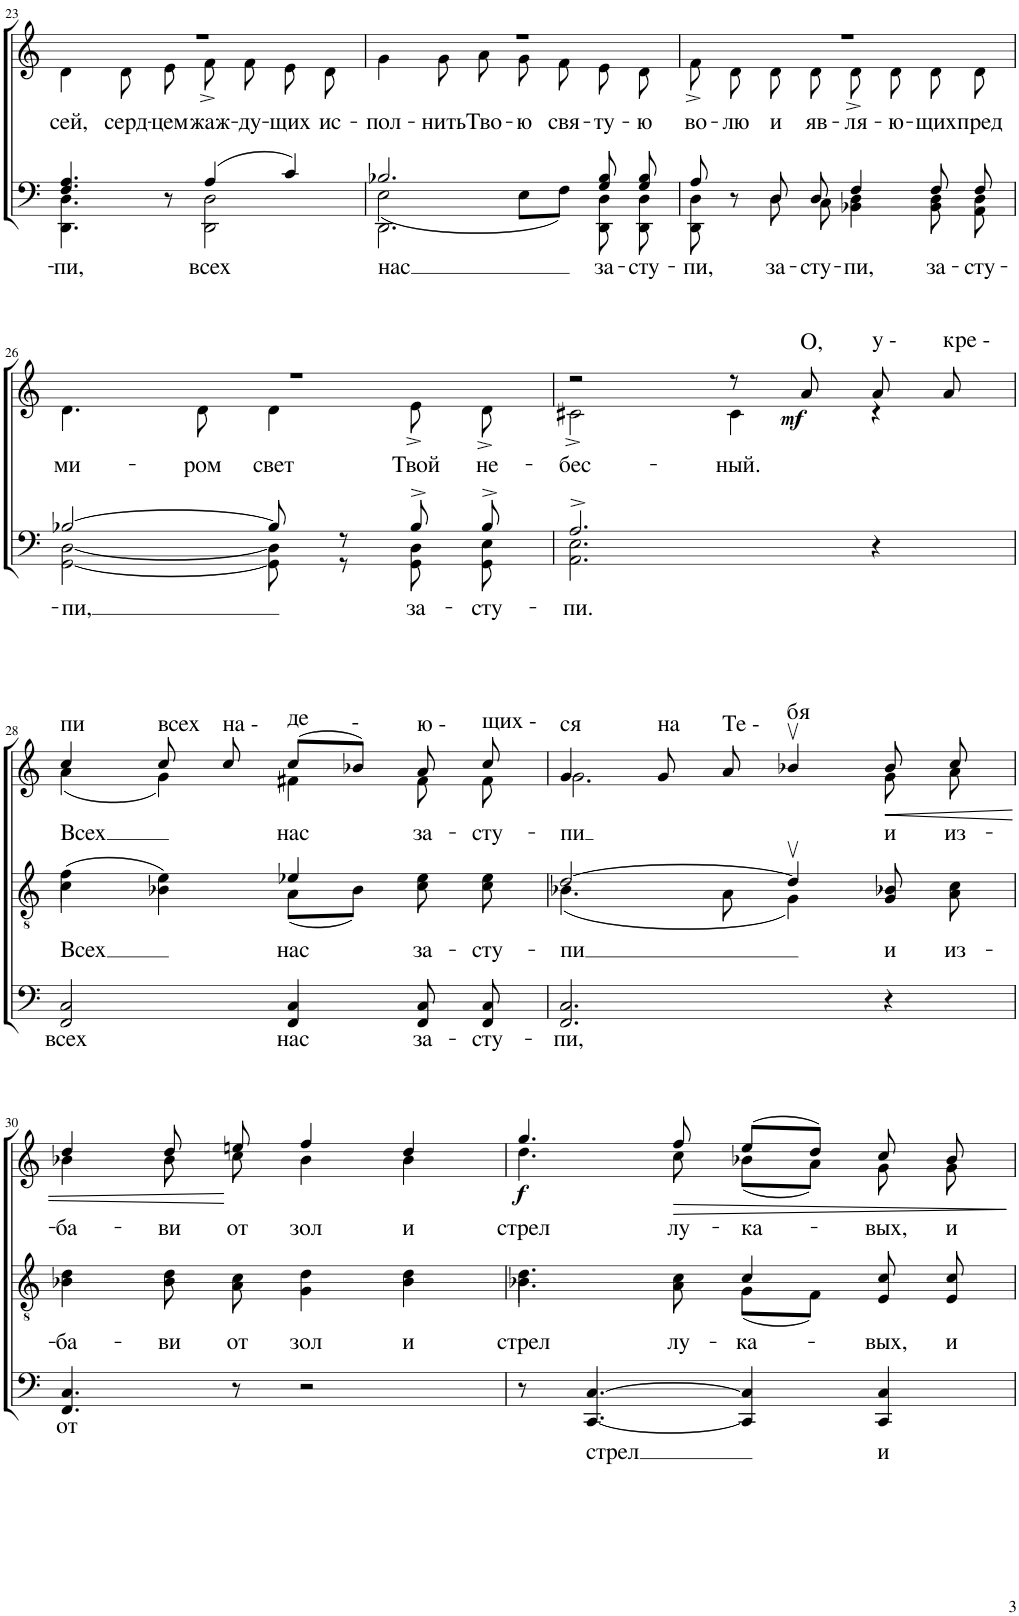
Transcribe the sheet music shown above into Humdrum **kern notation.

**kern	**text	**text	**kern	**text	**text	**kern	**text	**text	**dynam	**harte
*part3	*part3	*part3	*part2	*part2	*part2	*part1	*part1	*part1	*part1	*part1
*staff3	*staff3	*staff3	*staff2	*staff2	*staff2	*staff1	*staff1	*staff1	*staff1	*
*I"Бас	*	*	*I"Тенор	*	*	*I"Сопрано	*	*	*	*
!!LO:PB:g=z
*clefF4	*	*	*clefGv2	*	*	*clefG2	*	*	*	*
*k[]	*	*	*k[]	*	*	*k[]	*	*	*	*
*M4/4	*	*	*M4/4	*	*	*M4/4	*	*	*	*
*met(c)	*	*	*met(c)	*	*	*met(c)	*	*	*	*
=23	=23	=23	=23	=23	=23	=23	=23	=23	=23	=23
*^	*	*	*	*	*	*	*	*	*	*
!	!	!	!LO:LY:b	!	!	!	!	!	!LO:LY:b	!	!
*	*	*	*	*	*	*	*^	*	*	*	*
4.F/ 4.A/	4.DD\ 4.D\	.	-пи,	1r	.	.	1r	4d\	.	сей,	.	.
!	!	!	!	!	!	!	!	!	!	!LO:LY:b	!	!
.	.	.	.	.	.	.	.	8d\	.	серд-	.	.
!	!	!	!	!	!	!	!	!	!	!LO:LY:b	!	!
8r	8ryy	.	.	.	.	.	.	8e\	.	-цем	.	.
!	!	!	!LO:LY:b	!	!	!	!	!	!	!LO:LY:b	!	!
(4A/	2DD\ 2D\	.	всех	.	.	.	.	8f^\	.	жаж-	.	.
!	!	!	!	!	!	!	!	!	!	!LO:LY:b	!	!
.	.	.	.	.	.	.	.	8f\	.	-ду-	.	.
!	!	!	!	!	!	!	!	!	!	!LO:LY:b	!	!
4c/)	.	.	.	.	.	.	.	8e\	.	-щих	.	.
!	!	!	!	!	!	!	!	!	!	!LO:LY:b	!	!
.	.	.	.	.	.	.	.	8d\	.	ис-	.	.
=24	=24	=24	=24	=24	=24	=24	=24	=24	=24	=24	=24	=24
!	!	!	!LO:LY:b	!	!	!	!	!	!	!LO:LY:b	!	!
*	*^	*	*	*	*	*	*	*	*	*	*	*
2.B-X/	(2E\	2.DD\	.	нас	1r	.	.	1r	4g\	.	-пол-	.	.
!	!	!	!	!	!	!	!	!	!	!	!LO:LY:b	!	!
.	.	.	.	.	.	.	.	.	8g\	.	-нить	.	.
!	!	!	!	!	!	!	!	!	!	!	!LO:LY:b	!	!
.	.	.	.	.	.	.	.	.	8a\	.	Тво-	.	.
!	!	!	!	!	!	!	!	!	!	!	!LO:LY:b	!	!
.	8E\L	.	.	.	.	.	.	.	8g\	.	-ю	.	.
!	!	!	!	!	!	!	!	!	!	!	!LO:LY:b	!	!
.	8F\J)	.	.	.	.	.	.	.	8f\	.	свя-	.	.
!	!	!	!	!LO:LY:b	!	!	!	!	!	!	!LO:LY:b	!	!
8G/ 8B-/	8DD\ 8D\	4ryy	.	за-	.	.	.	.	8e\	.	-ту-	.	.
!	!	!	!	!LO:LY:b	!	!	!	!	!	!	!LO:LY:b	!	!
8G/ 8B-/	8DD\ 8D\	.	.	-сту-	.	.	.	.	8d\	.	-ю	.	.
*	*v	*v	*	*	*	*	*	*	*	*	*	*	*
=25	=25	=25	=25	=25	=25	=25	=25	=25	=25	=25	=25	=25
!	!	!	!LO:LY:b	!	!	!	!	!	!	!LO:LY:b	!	!
8A/	8DD\ 8D\	.	-пи,	1r	.	.	1r	8f^\	.	во-	.	.
!	!	!	!	!	!	!	!	!	!	!LO:LY:b	!	!
8r	8ryy	.	.	.	.	.	.	8d\	.	-лю	.	.
!	!	!	!LO:LY:b	!	!	!	!	!	!	!LO:LY:b	!	!
8D/	8D\	.	за-	.	.	.	.	8d\	.	и	.	.
!	!	!	!LO:LY:b	!	!	!	!	!	!	!LO:LY:b	!	!
8D/	8C\	.	-сту-	.	.	.	.	8d\	.	яв-	.	.
!	!	!	!LO:LY:b	!	!	!	!	!	!	!LO:LY:b	!	!
4F/	4BB-X\ 4D\	.	-пи,	.	.	.	.	8d^\	.	-ля-	.	.
!	!	!	!	!	!	!	!	!	!	!LO:LY:b	!	!
.	.	.	.	.	.	.	.	8d\	.	-ю-	.	.
!	!	!	!LO:LY:b	!	!	!	!	!	!	!LO:LY:b	!	!
8F/	8BB-\ 8D\	.	за-	.	.	.	.	8d\	.	-щих	.	.
!	!	!	!LO:LY:b	!	!	!	!	!	!	!LO:LY:b	!	!
8F/	8AA\ 8D\	.	-сту-	.	.	.	.	8d\	.	пред	.	.
!!LO:LB:g=z	!!
=26	=26	=26	=26	=26	=26	=26	=26	=26	=26	=26	=26	=26
!	!	!	!LO:LY:b	!	!	!	!	!	!	!LO:LY:b	!	!
[2B-X/	[2GG\ [2D\	.	-пи,	1r	.	.	1r	4.d\	.	ми-	.	.
!	!	!	!	!	!	!	!	!	!	!LO:LY:b	!	!
.	.	.	.	.	.	.	.	8d\	.	-ром	.	.
!	!	!	!	!	!	!	!	!	!	!LO:LY:b	!	!
8B-/]	8GG\] 8D\]	.	.	.	.	.	.	4d\	.	свет	.	.
8r	8r	.	.	.	.	.	.	.	.	.	.	.
!	!	!	!LO:LY:b	!	!	!	!	!	!	!LO:LY:b	!	!
8B-^/	8GG\ 8D\	.	за-	.	.	.	.	8e^\	.	Твой	.	.
!	!	!	!LO:LY:b	!	!	!	!	!	!	!LO:LY:b	!	!
8B-^/	8GG\ 8E\	.	-сту-	.	.	.	.	8d^\	.	не-	.	.
=27	=27	=27	=27	=27	=27	=27	=27	=27	=27	=27	=27	=27
!	!	!	!LO:LY:b	!	!	!	!	!	!	!LO:LY:b	!	!
2.A^/	2.AA\ 2.E\	.	-пи.	1r	.	.	2r	2c#X^\	.	-бес-	.	.
!	!	!	!	!	!	!	!	!	!	!LO:LY:b	!	!
.	.	.	.	.	.	.	8r	4c#\	.	-ный.	.	.
!	!	!	!	!	!	!	!	!	!	!	!LO:DY:b	!LO:H:kt=О,
.	.	.	.	.	.	.	8a/	.	.	.	mf	N
!	!	!	!	!	!	!	!	!	!	!	!	!LO:H:kt=у -
4r	4ryy	.	.	.	.	.	8a/	4r	.	.	.	N
!	!	!	!	!	!	!	!	!	!	!	!	!LO:H:kt=кре -
.	.	.	.	.	.	.	8a/	.	.	.	.	N
*v	*v	*	*	*	*	*	*	*	*	*	*	*
!!LO:LB:g=z	!!
=28	=28	=28	=28	=28	=28	=28	=28	=28	=28	=28	=28
!	!LO:LY:b	!	!	!	!LO:LY:b	!	!	!	!LO:LY:b	!	!LO:H:kt=пи
*	*	*	*^	*	*	*	*	*	*	*	*
2FF/ 2C/	всех	.	(4f\	4c\	.	Всех	4cc/	(4a\	.	Всех	.	N
!	!	!	!	!	!	!	!	!	!	!	!	!LO:H:kt=всех
.	.	.	4e\)	4B-X\	.	.	8cc/	4g\)	.	.	.	N
!	!	!	!	!	!	!	!	!	!	!	!	!LO:H:kt=на -
.	.	.	.	.	.	.	8cc/	.	.	.	.	N
!	!LO:LY:b	!	!	!	!	!LO:LY:b	!	!	!	!LO:LY:b	!	!LO:H:kt=де
4FF/ 4C/	нас	.	4e-X/	(8A\L	.	нас	(8cc/L	4f#X\	.	нас	.	N
!	!	!	!	!	!	!	!	!	!	!	!	!LO:H:kt=-
.	.	.	.	8B-\J)	.	.	8b-X/J)	.	.	.	.	N
!	!LO:LY:b	!	!	!	!	!LO:LY:b	!	!	!	!LO:LY:b	!	!LO:H:kt=ю -
8FF/ 8C/	за-	.	8c\ 8e-\	4ryy	.	за-	8a/	8f#\	.	за-	.	N
!	!LO:LY:b	!	!	!	!	!LO:LY:b	!	!	!	!LO:LY:b	!	!LO:H:kt=щих -
8FF/ 8C/	-сту-	.	8c\ 8e-\	.	.	-сту-	8cc/	8f#\	.	-сту-	.	N
=29	=29	=29	=29	=29	=29	=29	=29	=29	=29	=29	=29	=29
!	!LO:LY:b	!	!	!	!	!LO:LY:b	!	!	!	!LO:LY:b	!	!LO:H:kt=ся
2.FF/ 2.C/	-пи,	.	[2d/	(4.B-X\	.	-пи	4g/	2.g\	.	-пи	.	N
!	!	!	!	!	!	!	!	!	!	!	!	!LO:H:kt=на
.	.	.	.	.	.	.	8g/	.	.	.	.	N
!	!	!	!	!	!	!	!	!	!	!	!	!LO:H:kt=Те -
.	.	.	.	8A\	.	.	8a/	.	.	.	.	N
!	!	!	!	!	!	!	!	!	!	!	!	!LO:H:kt=бя
.	.	.	4dv/]	4G\)	.	.	4b-Xv/	.	.	.	.	N
!	!	!	!	!	!	!LO:LY:b	!	!	!	!LO:LY:b	!LO:HP:b	!
4r	.	.	8G/ 8B-X/	4ryy	.	и	8b-/	8g\	.	и	<	.
!	!	!	!	!	!	!LO:LY:b	!	!	!	!LO:LY:b	!	!
.	.	.	8A\ 8c\	.	.	из-	8cc/	8a\	.	из-	.	.
*	*	*	*v	*v	*	*	*	*	*	*	*	*
!!LO:LB:g=z	!!
=30	=30	=30	=30	=30	=30	=30	=30	=30	=30	=30	=30
!	!LO:LY:b	!	!	!	!LO:LY:b	!	!	!	!LO:LY:b	!	!
4.FF/ 4.C/	от	.	4B-X\ 4d\	.	-ба-	4dd/	4b-X\	.	-ба-	.	.
!	!	!	!	!	!LO:LY:b	!	!	!	!LO:LY:b	!	!
.	.	.	8B-\ 8d\	.	-ви	8dd/	8b-\	.	-ви	.	.
!	!	!	!	!	!LO:LY:b	!	!	!	!LO:LY:b	!	!
8r	.	.	8A\ 8c\	.	от	8een/	8cc\	.	от	[	.
!	!	!	!	!	!LO:LY:b	!	!	!	!LO:LY:b	!	!
2r	.	.	4G\ 4d\	.	зол	4ff/	4b-\	.	зол	.	.
!	!	!	!	!	!LO:LY:b	!	!	!	!LO:LY:b	!	!
.	.	.	4B-\ 4d\	.	и	4dd/	4b-\	.	и	.	.
=31	=31	=31	=31	=31	=31	=31	=31	=31	=31	=31	=31
!	!	!	!	!	!LO:LY:b	!	!	!	!LO:LY:b	!LO:DY:b	!
*	*	*	*^	*	*	*	*	*	*	*	*
8r	.	.	4.d\	4.B-X\	.	стрел	4.gg/	4.dd\	.	стрел	f	.
!	!	!LO:LY:b	!	!	!	!	!	!	!	!	!	!
[4.CC/ [4.C/	.	стрел	.	.	.	.	.	.	.	.	.	.
!	!	!	!	!	!	!LO:LY:b	!	!	!	!LO:LY:b	!LO:HP:b	!
.	.	.	8A\ 8c\	8ryy	.	лу-	8ff/	8cc\	.	лу-	>	.
!	!	!	!	!	!	!LO:LY:b	!	!	!	!LO:LY:b	!	!
4CC/] 4C/]	.	.	4c/	(8G\L	.	-ка-	(8ee/L	(8b-X\L	.	-ка-	.	.
.	.	.	.	8F\J)	.	.	8dd/J)	8a\J)	.	.	.	.
!	!	!LO:LY:b	!	!	!	!LO:LY:b	!	!	!	!LO:LY:b	!	!
4CC/ 4C/	.	и	8E/ 8c/	4ryy	.	вых,	8cc/	8g\	.	-вых,	.	.
!	!	!	!	!	!	!LO:LY:b	!	!	!	!LO:LY:b	!	!
.	.	.	8E/ 8c/	.	.	и	8b-/	8g\	.	и	.	.
*	*	*	*v	*v	*	*	*	*	*	*	*	*
*	*	*	*	*	*	*v	*v	*	*	*	*
.	.	.	.	.	.	.	.	.	]	.
=	=	=	=	=	=	=	=	=	=	=
*-	*-	*-	*-	*-	*-	*-	*-	*-	*-	*-
